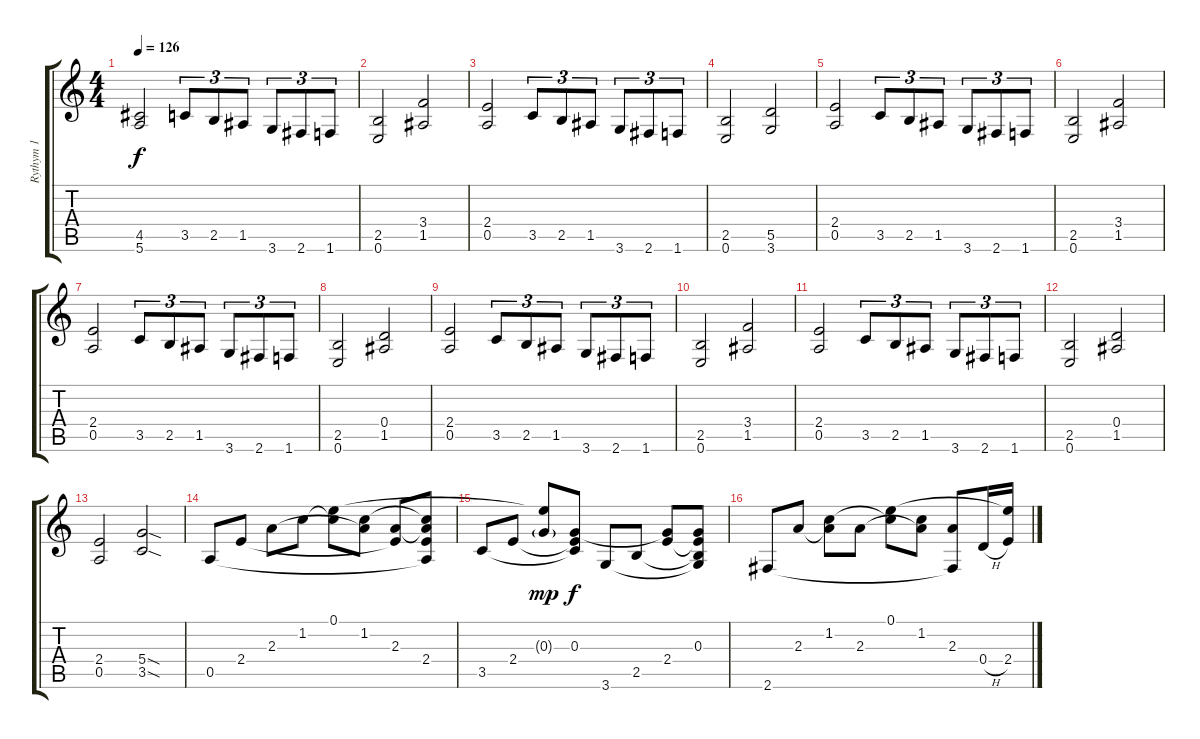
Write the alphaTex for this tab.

\track ("Rythym 1" "Rythym 1") {instrument electricguitarclean}
\staff {score tabs}
\tuning (E4 B3 G3 D3 A2 E2) {hide}
\ts (4 4)
\tempo 126
\clef g2
\ks c
(4.5 5.6).2{dy f} 3.5.8{tu (3 2)} 2.5.8{tu (3 2)} 1.5.8{tu (3 2)} 3.6.8{tu (3 2)} 2.6.8{tu (3 2)} 1.6.8{tu (3 2)} |
(2.5 0.6).2 (3.4 1.5).2 |
(2.4 0.5).2 3.5.8{tu (3 2)} 2.5.8{tu (3 2)} 1.5.8{tu (3 2)} 3.6.8{tu (3 2)} 2.6.8{tu (3 2)} 1.6.8{tu (3 2)} |
(2.5 0.6).2 (5.5 3.6).2 |
(2.4 0.5).2 3.5.8{tu (3 2)} 2.5.8{tu (3 2)} 1.5.8{tu (3 2)} 3.6.8{tu (3 2)} 2.6.8{tu (3 2)} 1.6.8{tu (3 2)} |
(2.5 0.6).2{volume 12} (3.4 1.5).2 |
(2.4 0.5).2 3.5.8{tu (3 2)} 2.5.8{tu (3 2)} 1.5.8{tu (3 2)} 3.6.8{tu (3 2)} 2.6.8{tu (3 2)} 1.6.8{tu (3 2)} |
(2.5 0.6).2 (0.4 1.5).2 |
(2.4 0.5).2 3.5.8{tu (3 2)} 2.5.8{tu (3 2)} 1.5.8{tu (3 2)} 3.6.8{tu (3 2)} 2.6.8{tu (3 2)} 1.6.8{tu (3 2)} |
(2.5 0.6).2 (3.4 1.5).2 |
(2.4 0.5).2 3.5.8{tu (3 2)} 2.5.8{tu (3 2)} 1.5.8{tu (3 2)} 3.6.8{tu (3 2)} 2.6.8{tu (3 2)} 1.6.8{tu (3 2)} |
(2.5 0.6).2 (0.4 1.5).2 |
(2.4 0.5).2 (5.4{sod} 3.5{sod}).2 |
0.5.8{volume 4 instrument electricguitarclean} 2.4.8 2.3.8 1.2.8 (0.1 1.2{t}).8 (1.2 2.3{t}).8 (2.3 2.4{t}).8 (1.2{t} 2.3{t} 2.4 0.5{t}).8 |
3.5.8 2.4.8 (0.1{t} 0.3{g}).8{dy mp} (0.3 2.4{t} 3.5{t}).8{dy f} 3.6.8 2.5.8 (0.3{t} 2.4).8 (0.3 2.4{t} 2.5{t} 3.6{t}).8 |
2.6.8 2.3.8 (1.2 2.3{t}).8 2.3.8 (0.1 1.2{t}).8 (1.2 2.3{t}).8 (2.3 2.6{t}).8 0.4{h}.16 (0.1{t} 2.4).16
